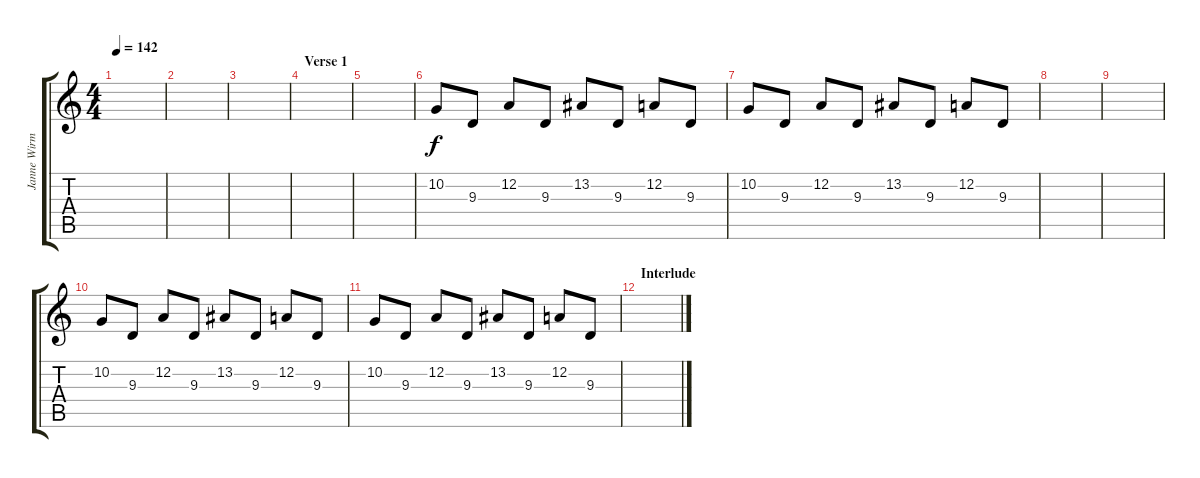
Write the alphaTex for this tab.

\track ("Janne Wirman (verse)" "Janne Wirm") {instrument tremolostrings}
\staff {score tabs}
\tuning (D4 A3 F3 C3 G2 D2) {hide}
\ts (4 4)
\tempo 142
\clef g2
\ks c
|
|
|
\section ("" "Verse 1")
|
|
10.2.8 9.3.8 12.2.8 9.3.8 13.2.8 9.3.8 12.2.8 9.3.8 |
10.2.8 9.3.8 12.2.8 9.3.8 13.2.8 9.3.8 12.2.8 9.3.8 |
|
|
10.2.8 9.3.8 12.2.8 9.3.8 13.2.8 9.3.8 12.2.8 9.3.8 |
10.2.8 9.3.8 12.2.8 9.3.8 13.2.8 9.3.8 12.2.8 9.3.8 |
\section ("" "Interlude")
